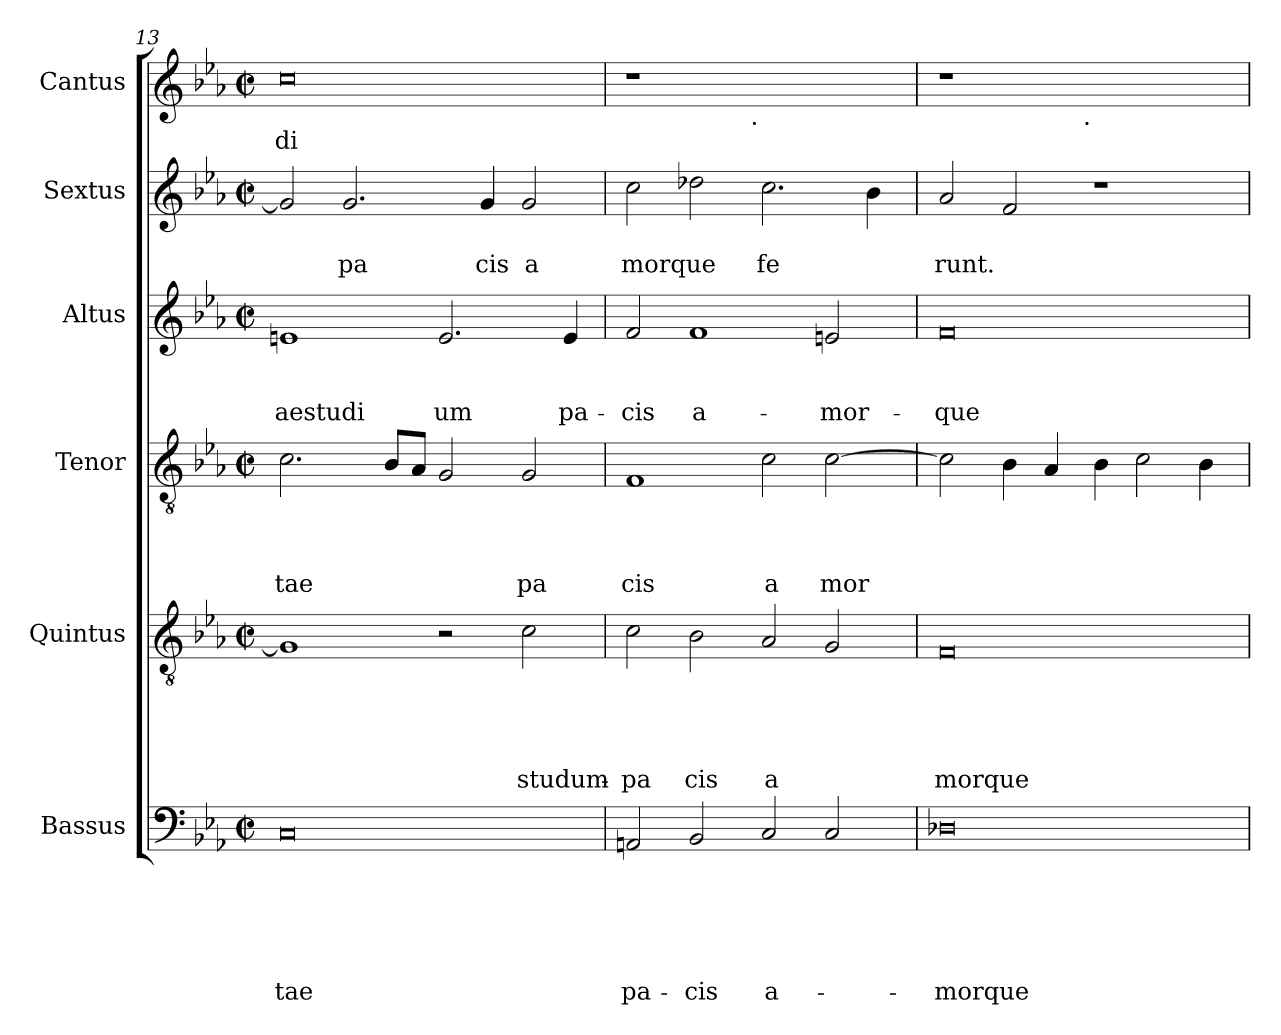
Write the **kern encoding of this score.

**kern	**text	**text	**text	**text	**text	**text	**kern	**text	**text	**text	**text	**text	**kern	**text	**text	**text	**text	**kern	**text	**text	**text	**kern	**text	**text	**kern	**text
*part6	*part6	*part6	*part6	*part6	*part6	*part6	*part5	*part5	*part5	*part5	*part5	*part5	*part4	*part4	*part4	*part4	*part4	*part3	*part3	*part3	*part3	*part2	*part2	*part2	*part1	*part1
*staff6	*staff6	*staff6	*staff6	*staff6	*staff6	*staff6	*staff5	*staff5	*staff5	*staff5	*staff5	*staff5	*staff4	*staff4	*staff4	*staff4	*staff4	*staff3	*staff3	*staff3	*staff3	*staff2	*staff2	*staff2	*staff1	*staff1
*I"Bassus	*	*	*	*	*	*	*I"Quintus	*	*	*	*	*	*I"Tenor	*	*	*	*	*I"Altus	*	*	*	*I"Sextus	*	*	*I"Cantus	*
!!LO:PB:g=z
*clefF4	*	*	*	*	*	*	*clefGv2	*	*	*	*	*	*clefGv2	*	*	*	*	*clefG2	*	*	*	*clefG2	*	*	*clefG2	*
*k[b-e-a-]	*	*	*	*	*	*	*k[b-e-a-]	*	*	*	*	*	*k[b-e-a-]	*	*	*	*	*k[b-e-a-]	*	*	*	*k[b-e-a-]	*	*	*k[b-e-a-]	*
*E-:	*	*	*	*	*	*	*E-:	*	*	*	*	*	*E-:	*	*	*	*	*E-:	*	*	*	*E-:	*	*	*E-:	*
*M2/2	*	*	*	*	*	*	*M2/2	*	*	*	*	*	*M2/2	*	*	*	*	*M2/2	*	*	*	*M2/2	*	*	*M2/2	*
*met(c|)	*	*	*	*	*	*	*met(c|)	*	*	*	*	*	*met(c|)	*	*	*	*	*met(c|)	*	*	*	*met(c|)	*	*	*met(c|)	*
=13	=13	=13	=13	=13	=13	=13	=13	=13	=13	=13	=13	=13	=13	=13	=13	=13	=13	=13	=13	=13	=13	=13	=13	=13	=13	=13
!	!	!	!	!	!	!LO:LY:b	!	!	!	!	!	!	!	!	!	!	!LO:LY:b	!	!	!	!LO:LY:b	!	!	!	!	!LO:LY:b
0C	.	.	.	.	.	tae	1G]	.	.	.	.	.	2.c\	.	.	.	tae	1en	.	.	aestudi	2g/]	.	.	0cc	di
!	!	!	!	!	!	!	!	!	!	!	!	!	!	!	!	!	!	!	!	!	!	!	!	!LO:LY:b	!	!
.	.	.	.	.	.	.	.	.	.	.	.	.	.	.	.	.	.	.	.	.	.	2.g/	.	pa	.	.
.	.	.	.	.	.	.	.	.	.	.	.	.	8B-/L	.	.	.	.	.	.	.	.	.	.	.	.	.
.	.	.	.	.	.	.	.	.	.	.	.	.	8A-/J	.	.	.	.	.	.	.	.	.	.	.	.	.
!	!	!	!	!	!	!	!	!	!	!	!	!	!	!	!	!	!	!	!	!	!LO:LY:b	!	!	!	!	!
.	.	.	.	.	.	.	2r	.	.	.	.	.	2G/	.	.	.	.	2.e/	.	.	um	.	.	.	.	.
!	!	!	!	!	!	!	!	!	!	!	!	!	!	!	!	!	!	!	!	!	!	!	!	!LO:LY:b	!	!
.	.	.	.	.	.	.	.	.	.	.	.	.	.	.	.	.	.	.	.	.	.	4g/	.	cis	.	.
!	!	!	!	!	!	!	!	!	!	!	!	!LO:LY:b	!	!	!	!	!LO:LY:b	!	!	!	!	!	!	!LO:LY:b	!	!
.	.	.	.	.	.	.	2c\	.	.	.	.	studum-	2G/	.	.	.	pa	.	.	.	.	2g/	.	a	.	.
!	!	!	!	!	!	!	!	!	!	!	!	!	!	!	!	!	!	!	!	!	!LO:LY:b	!	!	!	!	!
.	.	.	.	.	.	.	.	.	.	.	.	.	.	.	.	.	.	4e/	.	.	pa-	.	.	.	.	.
=14	=14	=14	=14	=14	=14	=14	=14	=14	=14	=14	=14	=14	=14	=14	=14	=14	=14	=14	=14	=14	=14	=14	=14	=14	=14	=14
!	!	!	!	!	!	!LO:LY:b	!	!	!	!	!	!LO:LY:b	!	!	!	!	!LO:LY:b	!	!	!	!LO:LY:b	!	!	!LO:LY:b	!	!
*	*	*	*	*	*	*	*	*	*	*	*	*	*	*	*	*	*	*	*	*	*	*	*	*	*^	*
2AAn/	.	.	.	.	.	pa-	2c\	.	.	.	.	-pa	1F	.	.	.	cis	2f/	.	.	-cis	2cc\	.	morque	1r	2ryy	.
!	!	!	!	!	!	!LO:LY:b	!	!	!	!	!	!LO:LY:b	!	!	!	!	!	!	!	!	!LO:LY:b	!	!	!	!	!	!
2BB-/	.	.	.	.	.	-cis	2B-\	.	.	.	.	cis	.	.	.	.	.	1f	.	.	a-	2dd-X\	.	.	.	4...ryy	.
!	!	!	!	!	!	!	!	!	!	!	!	!	!	!	!	!	!	!	!	!	!	!	!	!	!	!LO:TX:b:t=.	!
.	.	.	.	.	.	.	.	.	.	.	.	.	.	.	.	.	.	.	.	.	.	.	.	.	.	1ryy	.
!	!	!	!	!	!	!LO:LY:b	!	!	!	!	!	!LO:LY:b	!	!	!	!	!LO:LY:b	!	!	!	!	!	!	!LO:LY:b	!	!	!
2C/	.	.	.	.	.	a-	2A-/	.	.	.	.	a	2c\	.	.	.	a	.	.	.	.	2.cc\	.	fe	1ryy	.	.
!	!	!	!	!	!	!	!	!	!	!	!	!	!	!	!	!	!LO:LY:b	!	!	!	!LO:LY:b	!	!	!	!	!	!
2C/	.	.	.	.	.	.	2G/	.	.	.	.	.	[>2c\	.	.	.	mor	2en/	.	.	-mor-	.	.	.	.	.	.
.	.	.	.	.	.	.	.	.	.	.	.	.	.	.	.	.	.	.	.	.	.	4b-\	.	.	.	.	.
.	.	.	.	.	.	.	.	.	.	.	.	.	.	.	.	.	.	.	.	.	.	.	.	.	.	32ryy	.
=15	=15	=15	=15	=15	=15	=15	=15	=15	=15	=15	=15	=15	=15	=15	=15	=15	=15	=15	=15	=15	=15	=15	=15	=15	=15	=15	=15
!	!	!	!	!	!	!LO:LY:b	!	!	!	!	!	!LO:LY:b	!	!	!	!	!	!	!	!	!LO:LY:b	!	!	!LO:LY:b	!	!	!
0D-X	.	.	.	.	.	-morque	0F	.	.	.	.	morque	2c\]	.	.	.	.	0f	.	.	-que	2a-/	.	runt.	1r	2ryy	.
.	.	.	.	.	.	.	.	.	.	.	.	.	4B-\	.	.	.	.	.	.	.	.	2f/	.	.	.	4...ryy	.
.	.	.	.	.	.	.	.	.	.	.	.	.	4A-/	.	.	.	.	.	.	.	.	.	.	.	.	.	.
!	!	!	!	!	!	!	!	!	!	!	!	!	!	!	!	!	!	!	!	!	!	!	!	!	!	!LO:TX:b:t=.	!
.	.	.	.	.	.	.	.	.	.	.	.	.	.	.	.	.	.	.	.	.	.	.	.	.	.	1ryy	.
.	.	.	.	.	.	.	.	.	.	.	.	.	4B-\	.	.	.	.	.	.	.	.	1r	.	.	1ryy	.	.
.	.	.	.	.	.	.	.	.	.	.	.	.	2c\	.	.	.	.	.	.	.	.	.	.	.	.	.	.
.	.	.	.	.	.	.	.	.	.	.	.	.	4B-\	.	.	.	.	.	.	.	.	.	.	.	.	.	.
.	.	.	.	.	.	.	.	.	.	.	.	.	.	.	.	.	.	.	.	.	.	.	.	.	.	32ryy	.
*	*	*	*	*	*	*	*	*	*	*	*	*	*	*	*	*	*	*	*	*	*	*	*	*	*v	*v	*
=	=	=	=	=	=	=	=	=	=	=	=	=	=	=	=	=	=	=	=	=	=	=	=	=	=	=
*-	*-	*-	*-	*-	*-	*-	*-	*-	*-	*-	*-	*-	*-	*-	*-	*-	*-	*-	*-	*-	*-	*-	*-	*-	*-	*-
